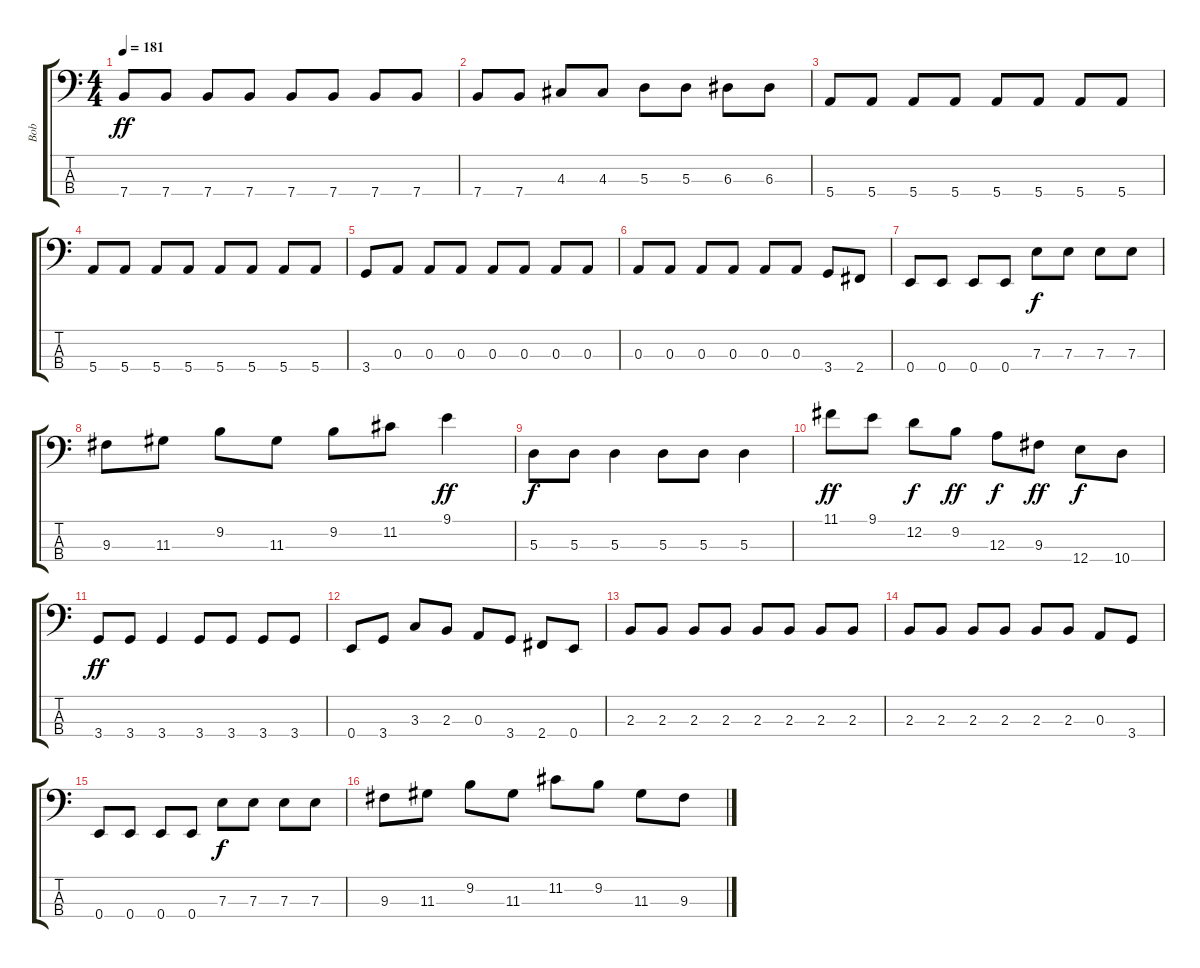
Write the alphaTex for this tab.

\track ("Bob" "Bob") {instrument electricbasspick}
\staff {score tabs}
\tuning (G2 D2 A1 E1) {hide}
\ts (4 4)
\tempo 181
\clef f4
\ks c
7.4.8{dy ff} 7.4.8 7.4.8 7.4.8 7.4.8 7.4.8 7.4.8 7.4.8 |
7.4.8 7.4.8 4.3.8 4.3.8 5.3.8 5.3.8 6.3.8 6.3.8 |
5.4.8 5.4.8 5.4.8 5.4.8 5.4.8 5.4.8 5.4.8 5.4.8 |
5.4.8 5.4.8 5.4.8 5.4.8 5.4.8 5.4.8 5.4.8 5.4.8 |
3.4.8 0.3.8 0.3.8 0.3.8 0.3.8 0.3.8 0.3.8 0.3.8 |
0.3.8 0.3.8 0.3.8 0.3.8 0.3.8 0.3.8 3.4.8 2.4.8 |
0.4.8 0.4.8 0.4.8 0.4.8 7.3.8{dy f} 7.3.8 7.3.8 7.3.8 |
9.3.8 11.3.8 9.2.8 11.3.8 9.2.8 11.2.8 9.1.4{dy ff} |
5.3.8{dy f} 5.3.8 5.3.4 5.3.8 5.3.8 5.3.4 |
11.1.8{dy ff} 9.1.8 12.2.8{dy f} 9.2.8{dy ff} 12.3.8{dy f} 9.3.8{dy ff} 12.4.8{dy f} 10.4.8 |
3.4.8{dy ff} 3.4.8 3.4.4 3.4.8 3.4.8 3.4.8 3.4.8 |
0.4.8 3.4.8 3.3.8 2.3.8 0.3.8 3.4.8 2.4.8 0.4.8 |
2.3.8 2.3.8 2.3.8 2.3.8 2.3.8 2.3.8 2.3.8 2.3.8 |
2.3.8 2.3.8 2.3.8 2.3.8 2.3.8 2.3.8 0.3.8 3.4.8 |
0.4.8 0.4.8 0.4.8 0.4.8 7.3.8{dy f} 7.3.8 7.3.8 7.3.8 |
9.3.8 11.3.8 9.2.8 11.3.8 11.2.8 9.2.8 11.3.8 9.3.8
